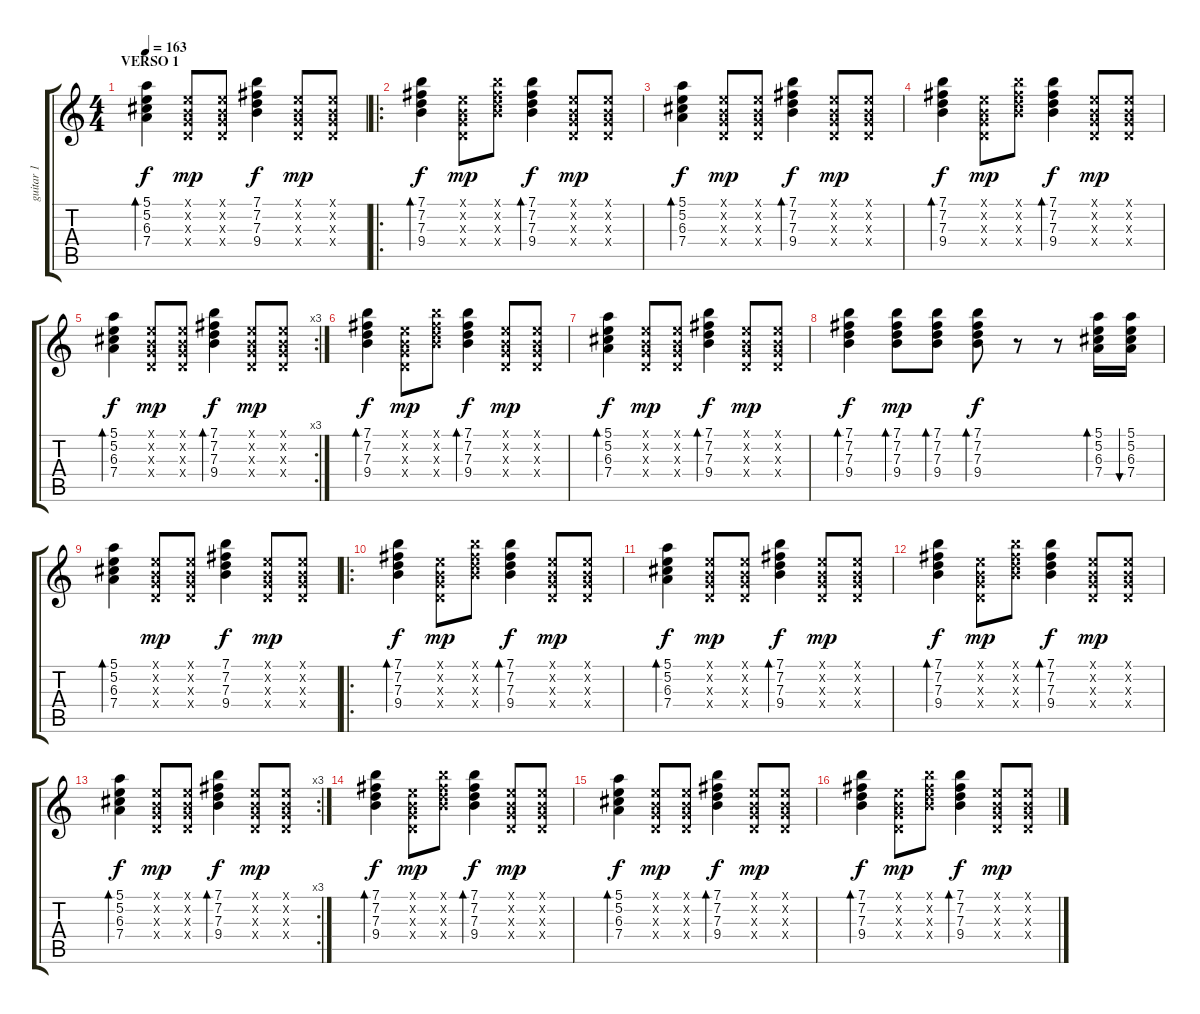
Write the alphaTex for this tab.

\track ("guitar 1" "guitar 1") {instrument acousticguitarsteel}
\staff {score tabs}
\tuning (E4 B3 G3 D3 A2 E2) {hide}
\ts (4 4)
\section ("" "VERSO 1")
\tempo 163
\clef g2
\ks c
(5.1 5.2 6.3 7.4).4{bd 60 dy f} (0.1{x} 0.2{x} 0.3{x} 0.4{x}).8{dy mp} (0.1{x} 0.2{x} 0.3{x} 0.4{x}).8 (7.1 7.2 7.3 9.4).4{dy f} (0.1{x} 0.2{x} 0.3{x} 0.4{x}).8{dy mp} (0.1{x} 0.2{x} 0.3{x} 0.4{x}).8 |
\ro
(7.1 7.2 7.3 9.4).4{bd 60 dy f} (0.1{x} 0.2{x} 0.3{x} 0.4{x}).8{dy mp} (7.1{x} 7.2{x} 7.3{x} 9.4{x}).8 (7.1 7.2 7.3 9.4).4{bd 60 dy f} (0.1{x} 0.2{x} 0.3{x} 0.4{x}).8{dy mp} (0.1{x} 0.2{x} 0.3{x} 0.4{x}).8 |
(5.1 5.2 6.3 7.4).4{bd 60 dy f} (0.1{x} 0.2{x} 0.3{x} 0.4{x}).8{dy mp} (0.1{x} 0.2{x} 0.3{x} 0.4{x}).8 (7.1 7.2 7.3 9.4).4{bd 60 dy f} (0.1{x} 0.2{x} 0.3{x} 0.4{x}).8{dy mp} (0.1{x} 0.2{x} 0.3{x} 0.4{x}).8 |
(7.1 7.2 7.3 9.4).4{bd 60 dy f} (0.1{x} 0.2{x} 0.3{x} 0.4{x}).8{dy mp} (7.1{x} 7.2{x} 7.3{x} 9.4{x}).8 (7.1 7.2 7.3 9.4).4{bd 60 dy f} (0.1{x} 0.2{x} 0.3{x} 0.4{x}).8{dy mp} (0.1{x} 0.2{x} 0.3{x} 0.4{x}).8 |
\rc 3
(5.1 5.2 6.3 7.4).4{bd 60 dy f} (0.1{x} 0.2{x} 0.3{x} 0.4{x}).8{dy mp} (0.1{x} 0.2{x} 0.3{x} 0.4{x}).8 (7.1 7.2 7.3 9.4).4{bd 60 dy f} (0.1{x} 0.2{x} 0.3{x} 0.4{x}).8{dy mp} (0.1{x} 0.2{x} 0.3{x} 0.4{x}).8 |
(7.1 7.2 7.3 9.4).4{bd 60 dy f} (0.1{x} 0.2{x} 0.3{x} 0.4{x}).8{dy mp} (7.1{x} 7.2{x} 7.3{x} 9.4{x}).8 (7.1 7.2 7.3 9.4).4{bd 60 dy f} (0.1{x} 0.2{x} 0.3{x} 0.4{x}).8{dy mp} (0.1{x} 0.2{x} 0.3{x} 0.4{x}).8 |
(5.1 5.2 6.3 7.4).4{bd 60 dy f} (0.1{x} 0.2{x} 0.3{x} 0.4{x}).8{dy mp} (0.1{x} 0.2{x} 0.3{x} 0.4{x}).8 (7.1 7.2 7.3 9.4).4{bd 60 dy f} (0.1{x} 0.2{x} 0.3{x} 0.4{x}).8{dy mp} (0.1{x} 0.2{x} 0.3{x} 0.4{x}).8 |
(7.1 7.2 7.3 9.4).4{bd 60 dy f} (7.1 7.2 7.3 9.4).8{bd 60 dy mp} (7.1 7.2 7.3 9.4).8{bd 60} (7.1 7.2 7.3 9.4).8{bd 60 dy f} r.8 r.8 (5.1 5.2 6.3 7.4).16{bd 60} (5.1 5.2 6.3 7.4).16{bu 60} |
(5.1 5.2 6.3 7.4).4{bd 60} (0.1{x} 0.2{x} 0.3{x} 0.4{x}).8{dy mp} (0.1{x} 0.2{x} 0.3{x} 0.4{x}).8 (7.1 7.2 7.3 9.4).4{dy f} (0.1{x} 0.2{x} 0.3{x} 0.4{x}).8{dy mp} (0.1{x} 0.2{x} 0.3{x} 0.4{x}).8 |
\ro
(7.1 7.2 7.3 9.4).4{bd 60 dy f} (0.1{x} 0.2{x} 0.3{x} 0.4{x}).8{dy mp} (7.1{x} 7.2{x} 7.3{x} 9.4{x}).8 (7.1 7.2 7.3 9.4).4{bd 60 dy f} (0.1{x} 0.2{x} 0.3{x} 0.4{x}).8{dy mp} (0.1{x} 0.2{x} 0.3{x} 0.4{x}).8 |
(5.1 5.2 6.3 7.4).4{bd 60 dy f} (0.1{x} 0.2{x} 0.3{x} 0.4{x}).8{dy mp} (0.1{x} 0.2{x} 0.3{x} 0.4{x}).8 (7.1 7.2 7.3 9.4).4{bd 60 dy f} (0.1{x} 0.2{x} 0.3{x} 0.4{x}).8{dy mp} (0.1{x} 0.2{x} 0.3{x} 0.4{x}).8 |
(7.1 7.2 7.3 9.4).4{bd 60 dy f} (0.1{x} 0.2{x} 0.3{x} 0.4{x}).8{dy mp} (7.1{x} 7.2{x} 7.3{x} 9.4{x}).8 (7.1 7.2 7.3 9.4).4{bd 60 dy f} (0.1{x} 0.2{x} 0.3{x} 0.4{x}).8{dy mp} (0.1{x} 0.2{x} 0.3{x} 0.4{x}).8 |
\rc 3
(5.1 5.2 6.3 7.4).4{bd 60 dy f} (0.1{x} 0.2{x} 0.3{x} 0.4{x}).8{dy mp} (0.1{x} 0.2{x} 0.3{x} 0.4{x}).8 (7.1 7.2 7.3 9.4).4{bd 60 dy f} (0.1{x} 0.2{x} 0.3{x} 0.4{x}).8{dy mp} (0.1{x} 0.2{x} 0.3{x} 0.4{x}).8 |
(7.1 7.2 7.3 9.4).4{bd 60 dy f} (0.1{x} 0.2{x} 0.3{x} 0.4{x}).8{dy mp} (7.1{x} 7.2{x} 7.3{x} 9.4{x}).8 (7.1 7.2 7.3 9.4).4{bd 60 dy f} (0.1{x} 0.2{x} 0.3{x} 0.4{x}).8{dy mp} (0.1{x} 0.2{x} 0.3{x} 0.4{x}).8 |
(5.1 5.2 6.3 7.4).4{bd 60 dy f} (0.1{x} 0.2{x} 0.3{x} 0.4{x}).8{dy mp} (0.1{x} 0.2{x} 0.3{x} 0.4{x}).8 (7.1 7.2 7.3 9.4).4{bd 60 dy f} (0.1{x} 0.2{x} 0.3{x} 0.4{x}).8{dy mp} (0.1{x} 0.2{x} 0.3{x} 0.4{x}).8 |
(7.1 7.2 7.3 9.4).4{bd 60 dy f} (0.1{x} 0.2{x} 0.3{x} 0.4{x}).8{dy mp} (7.1{x} 7.2{x} 7.3{x} 9.4{x}).8 (7.1 7.2 7.3 9.4).4{bd 60 dy f} (0.1{x} 0.2{x} 0.3{x} 0.4{x}).8{dy mp} (0.1{x} 0.2{x} 0.3{x} 0.4{x}).8
